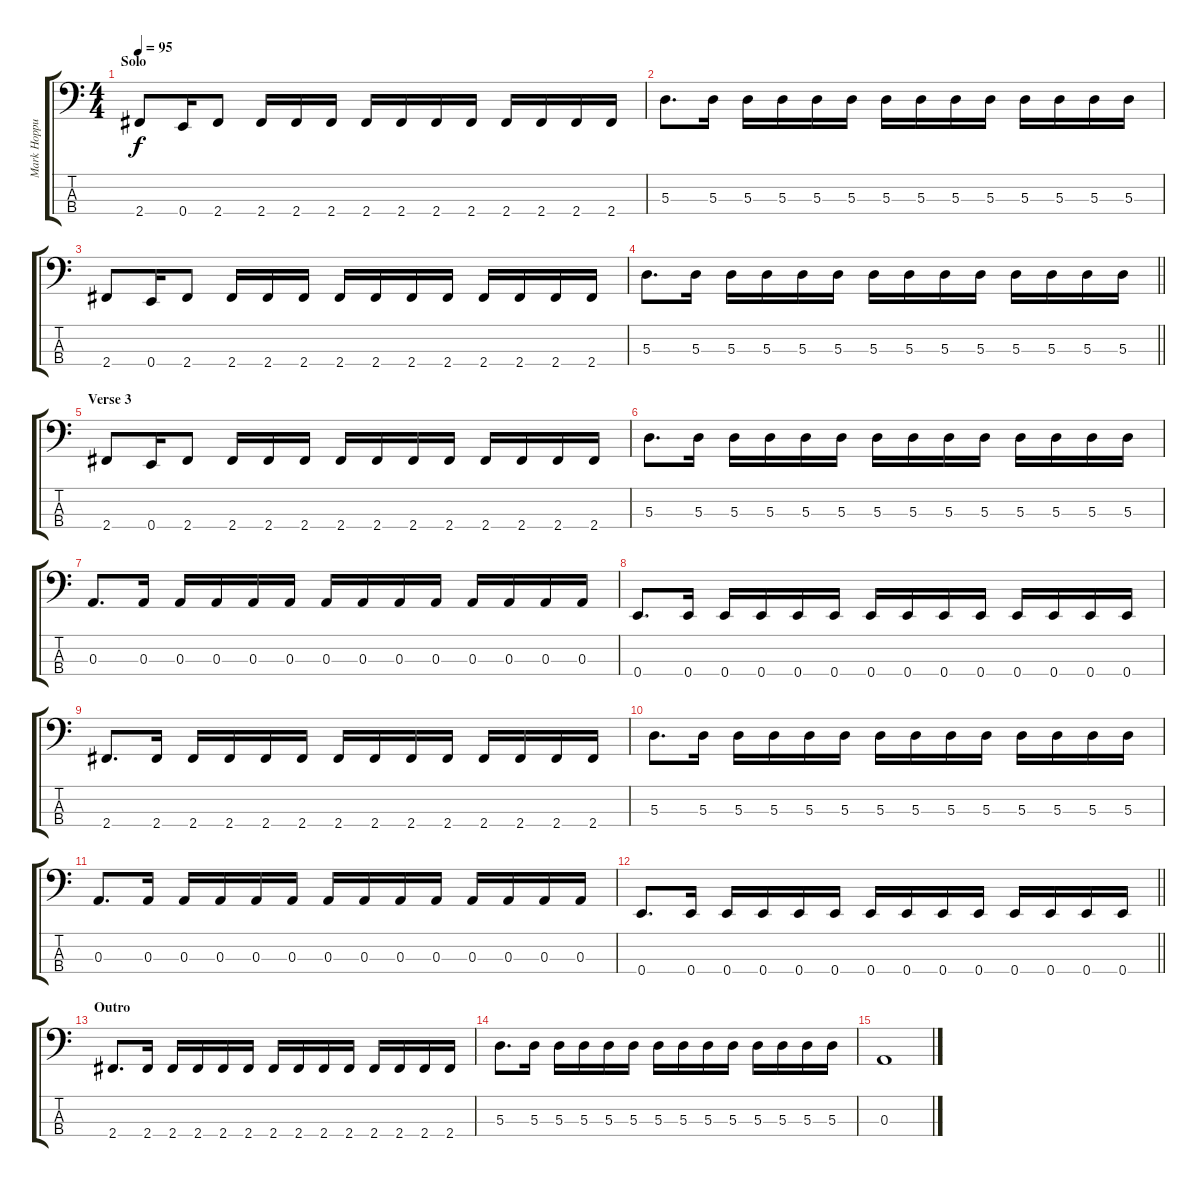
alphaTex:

\track ("Mark Hoppus [Bass]" "Mark Hoppu") {instrument electricbassfinger}
\staff {score tabs}
\tuning (G2 D2 A1 E1) {hide}
\ts (4 4)
\section ("" "Solo")
\tempo 95
\clef f4
\ks c
2.4.8{dy f} 0.4.16 2.4.8 2.4.16 2.4.16 2.4.16 2.4.16 2.4.16 2.4.16 2.4.16 2.4.16 2.4.16 2.4.16 2.4.16 |
5.3.8{d} 5.3.16 5.3.16 5.3.16 5.3.16 5.3.16 5.3.16 5.3.16 5.3.16 5.3.16 5.3.16 5.3.16 5.3.16 5.3.16 |
2.4.8 0.4.16 2.4.8 2.4.16 2.4.16 2.4.16 2.4.16 2.4.16 2.4.16 2.4.16 2.4.16 2.4.16 2.4.16 2.4.16 |
\barLineRight lightlight
5.3.8{d} 5.3.16 5.3.16 5.3.16 5.3.16 5.3.16 5.3.16 5.3.16 5.3.16 5.3.16 5.3.16 5.3.16 5.3.16 5.3.16 |
\section ("" "Verse 3")
2.4.8 0.4.16 2.4.8 2.4.16 2.4.16 2.4.16 2.4.16 2.4.16 2.4.16 2.4.16 2.4.16 2.4.16 2.4.16 2.4.16 |
5.3.8{d} 5.3.16 5.3.16 5.3.16 5.3.16 5.3.16 5.3.16 5.3.16 5.3.16 5.3.16 5.3.16 5.3.16 5.3.16 5.3.16 |
0.3.8{d} 0.3.16 0.3.16 0.3.16 0.3.16 0.3.16 0.3.16 0.3.16 0.3.16 0.3.16 0.3.16 0.3.16 0.3.16 0.3.16 |
0.4.8{d} 0.4.16 0.4.16 0.4.16 0.4.16 0.4.16 0.4.16 0.4.16 0.4.16 0.4.16 0.4.16 0.4.16 0.4.16 0.4.16 |
2.4.8{d} 2.4.16 2.4.16 2.4.16 2.4.16 2.4.16 2.4.16 2.4.16 2.4.16 2.4.16 2.4.16 2.4.16 2.4.16 2.4.16 |
5.3.8{d} 5.3.16 5.3.16 5.3.16 5.3.16 5.3.16 5.3.16 5.3.16 5.3.16 5.3.16 5.3.16 5.3.16 5.3.16 5.3.16 |
0.3.8{d} 0.3.16 0.3.16 0.3.16 0.3.16 0.3.16 0.3.16 0.3.16 0.3.16 0.3.16 0.3.16 0.3.16 0.3.16 0.3.16 |
\barLineRight lightlight
0.4.8{d} 0.4.16 0.4.16 0.4.16 0.4.16 0.4.16 0.4.16 0.4.16 0.4.16 0.4.16 0.4.16 0.4.16 0.4.16 0.4.16 |
\section ("" "Outro")
2.4.8{d} 2.4.16 2.4.16 2.4.16 2.4.16 2.4.16 2.4.16 2.4.16 2.4.16 2.4.16 2.4.16 2.4.16 2.4.16 2.4.16 |
5.3.8{d} 5.3.16 5.3.16 5.3.16 5.3.16 5.3.16 5.3.16 5.3.16 5.3.16 5.3.16 5.3.16 5.3.16 5.3.16 5.3.16 |
0.3.1
